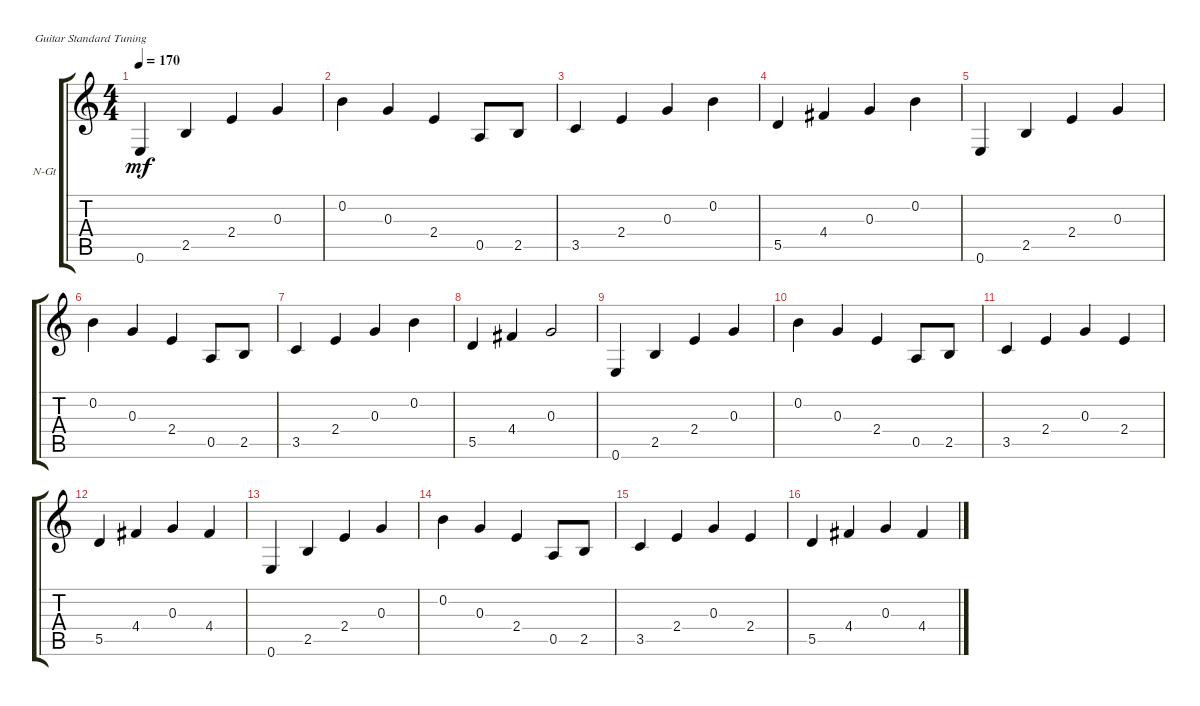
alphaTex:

\defaultSystemsLayout 4
\bracketExtendMode groupsimilarinstruments
\firstSystemTrackNameOrientation horizontal
\otherSystemsTrackNameOrientation horizontal
\track ("Nylon Guitar" "N-Gt") {instrument acousticguitarnylon}
\staff {score tabs}
\tuning (E4 B3 G3 D3 A2 E2)
\ts (4 4)
\tempo 170
\clef g2
\ks c
0.6.4{dy mf instrument acousticguitarnylon} 2.5.4 2.4.4 0.3.4 |
0.2.4 0.3.4 2.4.4 0.5.8 2.5.8 |
3.5.4 2.4.4 0.3.4 0.2.4 |
5.5.4 4.4.4 0.3.4 0.2.4 |
0.6.4 2.5.4 2.4.4 0.3.4 |
0.2.4 0.3.4 2.4.4 0.5.8 2.5.8 |
3.5.4 2.4.4 0.3.4 0.2.4 |
5.5.4 4.4.4 0.3.2 |
0.6.4 2.5.4 2.4.4 0.3.4 |
0.2.4 0.3.4 2.4.4 0.5.8 2.5.8 |
3.5.4 2.4.4 0.3.4 2.4.4 |
5.5.4 4.4.4 0.3.4 4.4.4 |
0.6.4 2.5.4 2.4.4 0.3.4 |
0.2.4 0.3.4 2.4.4 0.5.8 2.5.8 |
3.5.4 2.4.4 0.3.4 2.4.4 |
5.5.4 4.4.4 0.3.4 4.4.4
